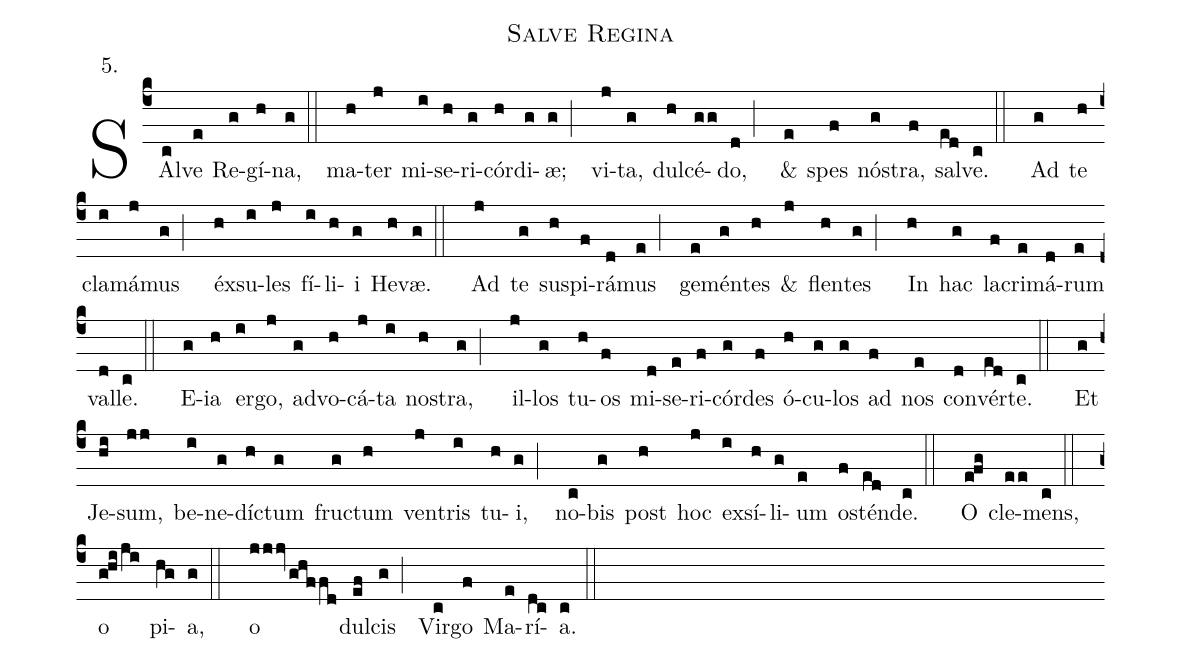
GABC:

name: Salve Regina;
annotation:5.;
%%
(c4) SAl(c)ve(e) Re(g)gí(h)na,(g::) ma(h)ter(j) mi(i)se(h)ri(g)cór(h)di(g)æ;(g;)
vi(j)ta,(g) dul(h)cé(gg)do,(d;) &(e) spes(f) nós(g)tra,(f) sal(ed)ve.(c::)
Ad(g) te(h) cla(i)má(j)mus(g;) éx(h)su(i)les(j) fí(i)li(h)i(g) He(h)væ.(g::)
Ad(j) te(g) sus(h)pi(f)rá(d)mus(e;) ge(e)mén(g)tes(h) &(j) flen(h)tes(g;)
In(h) hac(g) la(f)cri(e)má(d)rum(e) val(d)le.(c::)

E(g)ia(h) er(i)go,(j) ad(g)vo(h)cá(j)ta(i) nos(h)tra,(g;)
il(j)los(g) tu(h)os(f) mi(d)se(e)ri(f)cór(g)des(f) ó(h)cu(g)los(g) ad(f) nos(e) con(d)vér(ed)te.(c::)
Et(g) Je(hi)sum,(jj) be(i)ne(g)díc(h)tum(g) fruc(g)tum(h) ven(j)tris(i) tu(h)i,(g;)
no(c)bis(g) post(h) hoc(j) ex(i)sí(h)li(g)um(e) os(f)tén(ed)de.(c::)
O(efg) cle(ee)mens,(c::) o(ghiji) pi(hg)a,(g::) o(jjjvghffd) dul(ef)cis(g;) Vir(c)go(f) Ma(e)rí(dc)a.(c::)
